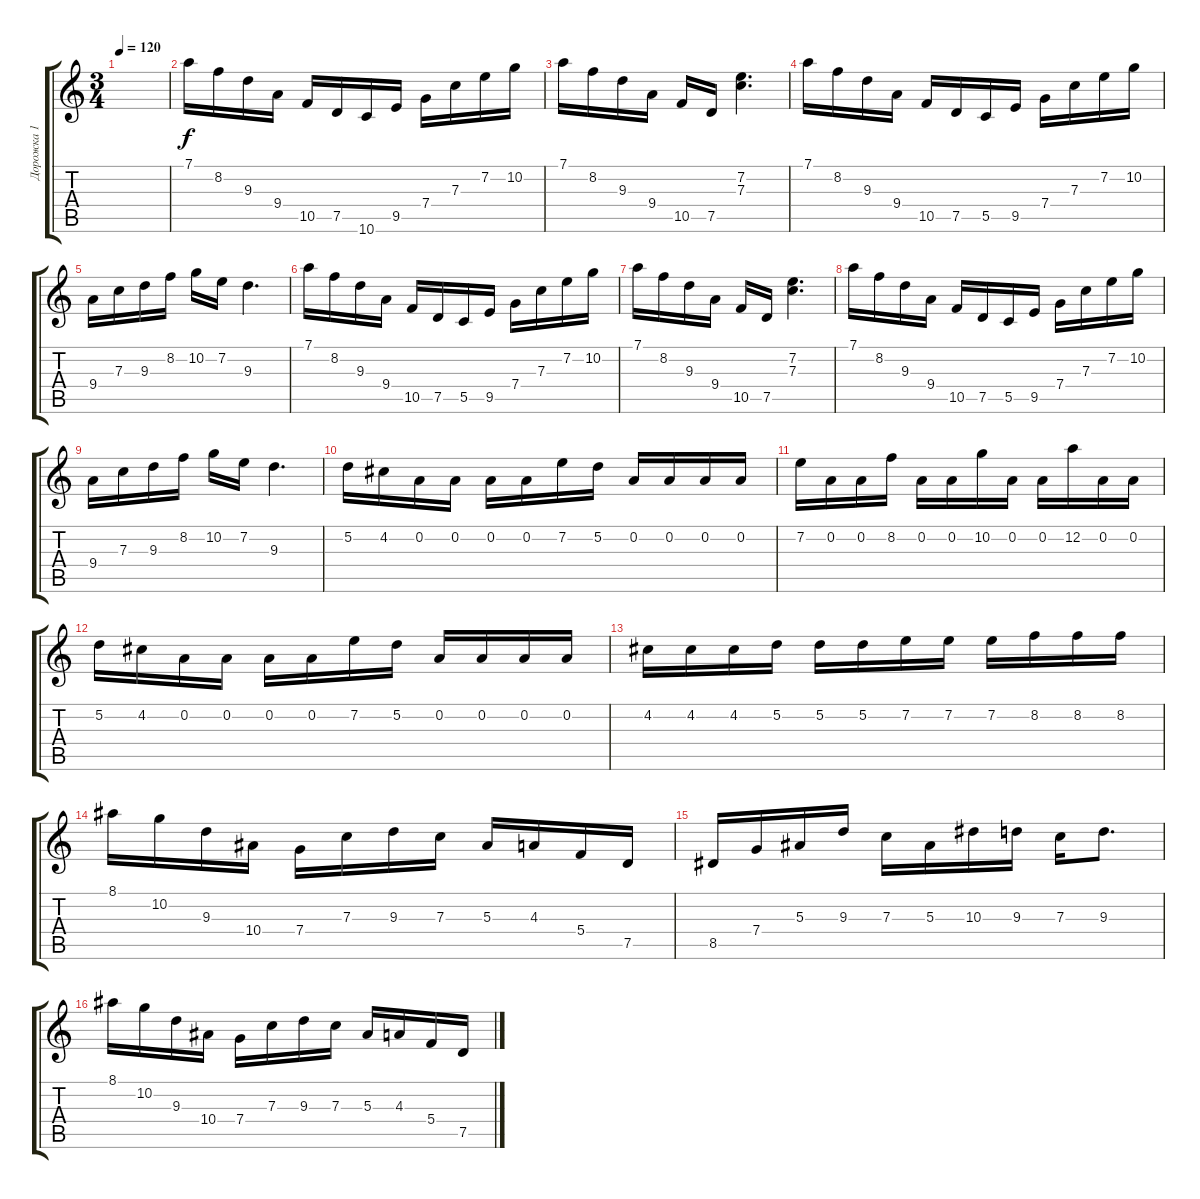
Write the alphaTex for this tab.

\track ("Дорожка 1" "Дорожка 1") {instrument distortionguitar}
\staff {score tabs}
\tuning (D4 A3 F3 C3 G2 D2) {hide}
\ts (3 4)
\tempo 120
\clef g2
\ks c
|
7.1.16 8.2.16 9.3.16 9.4.16 10.5.16 7.5.16 10.6.16 9.5.16 7.4.16 7.3.16 7.2.16 10.2.16 |
7.1.16 8.2.16 9.3.16 9.4.16 10.5.16 7.5.16 (7.2 7.3).4{d} |
7.1.16 8.2.16 9.3.16 9.4.16 10.5.16 7.5.16 5.5.16 9.5.16 7.4.16 7.3.16 7.2.16 10.2.16 |
9.4.16 7.3.16 9.3.16 8.2.16 10.2.16 7.2.16 9.3.4{d} |
7.1.16 8.2.16 9.3.16 9.4.16 10.5.16 7.5.16 5.5.16 9.5.16 7.4.16 7.3.16 7.2.16 10.2.16 |
7.1.16 8.2.16 9.3.16 9.4.16 10.5.16 7.5.16 (7.2 7.3).4{d} |
7.1.16 8.2.16 9.3.16 9.4.16 10.5.16 7.5.16 5.5.16 9.5.16 7.4.16 7.3.16 7.2.16 10.2.16 |
9.4.16 7.3.16 9.3.16 8.2.16 10.2.16 7.2.16 9.3.4{d} |
5.2.16 4.2.16 0.2.16 0.2.16 0.2.16 0.2.16 7.2.16 5.2.16 0.2.16 0.2.16 0.2.16 0.2.16 |
7.2.16 0.2.16 0.2.16 8.2.16 0.2.16 0.2.16 10.2.16 0.2.16 0.2.16 12.2.16 0.2.16 0.2.16 |
5.2.16 4.2.16 0.2.16 0.2.16 0.2.16 0.2.16 7.2.16 5.2.16 0.2.16 0.2.16 0.2.16 0.2.16 |
4.2.16 4.2.16 4.2.16 5.2.16 5.2.16 5.2.16 7.2.16 7.2.16 7.2.16 8.2.16 8.2.16 8.2.16 |
8.1.16 10.2.16 9.3.16 10.4.16 7.4.16 7.3.16 9.3.16 7.3.16 5.3.16 4.3.16 5.4.16 7.5.16 |
8.5.16 7.4.16 5.3.16 9.3.16 7.3.16 5.3.16 10.3.16 9.3.16 7.3.16 9.3.8{d} |
8.1.16 10.2.16 9.3.16 10.4.16 7.4.16 7.3.16 9.3.16 7.3.16 5.3.16 4.3.16 5.4.16 7.5.16
